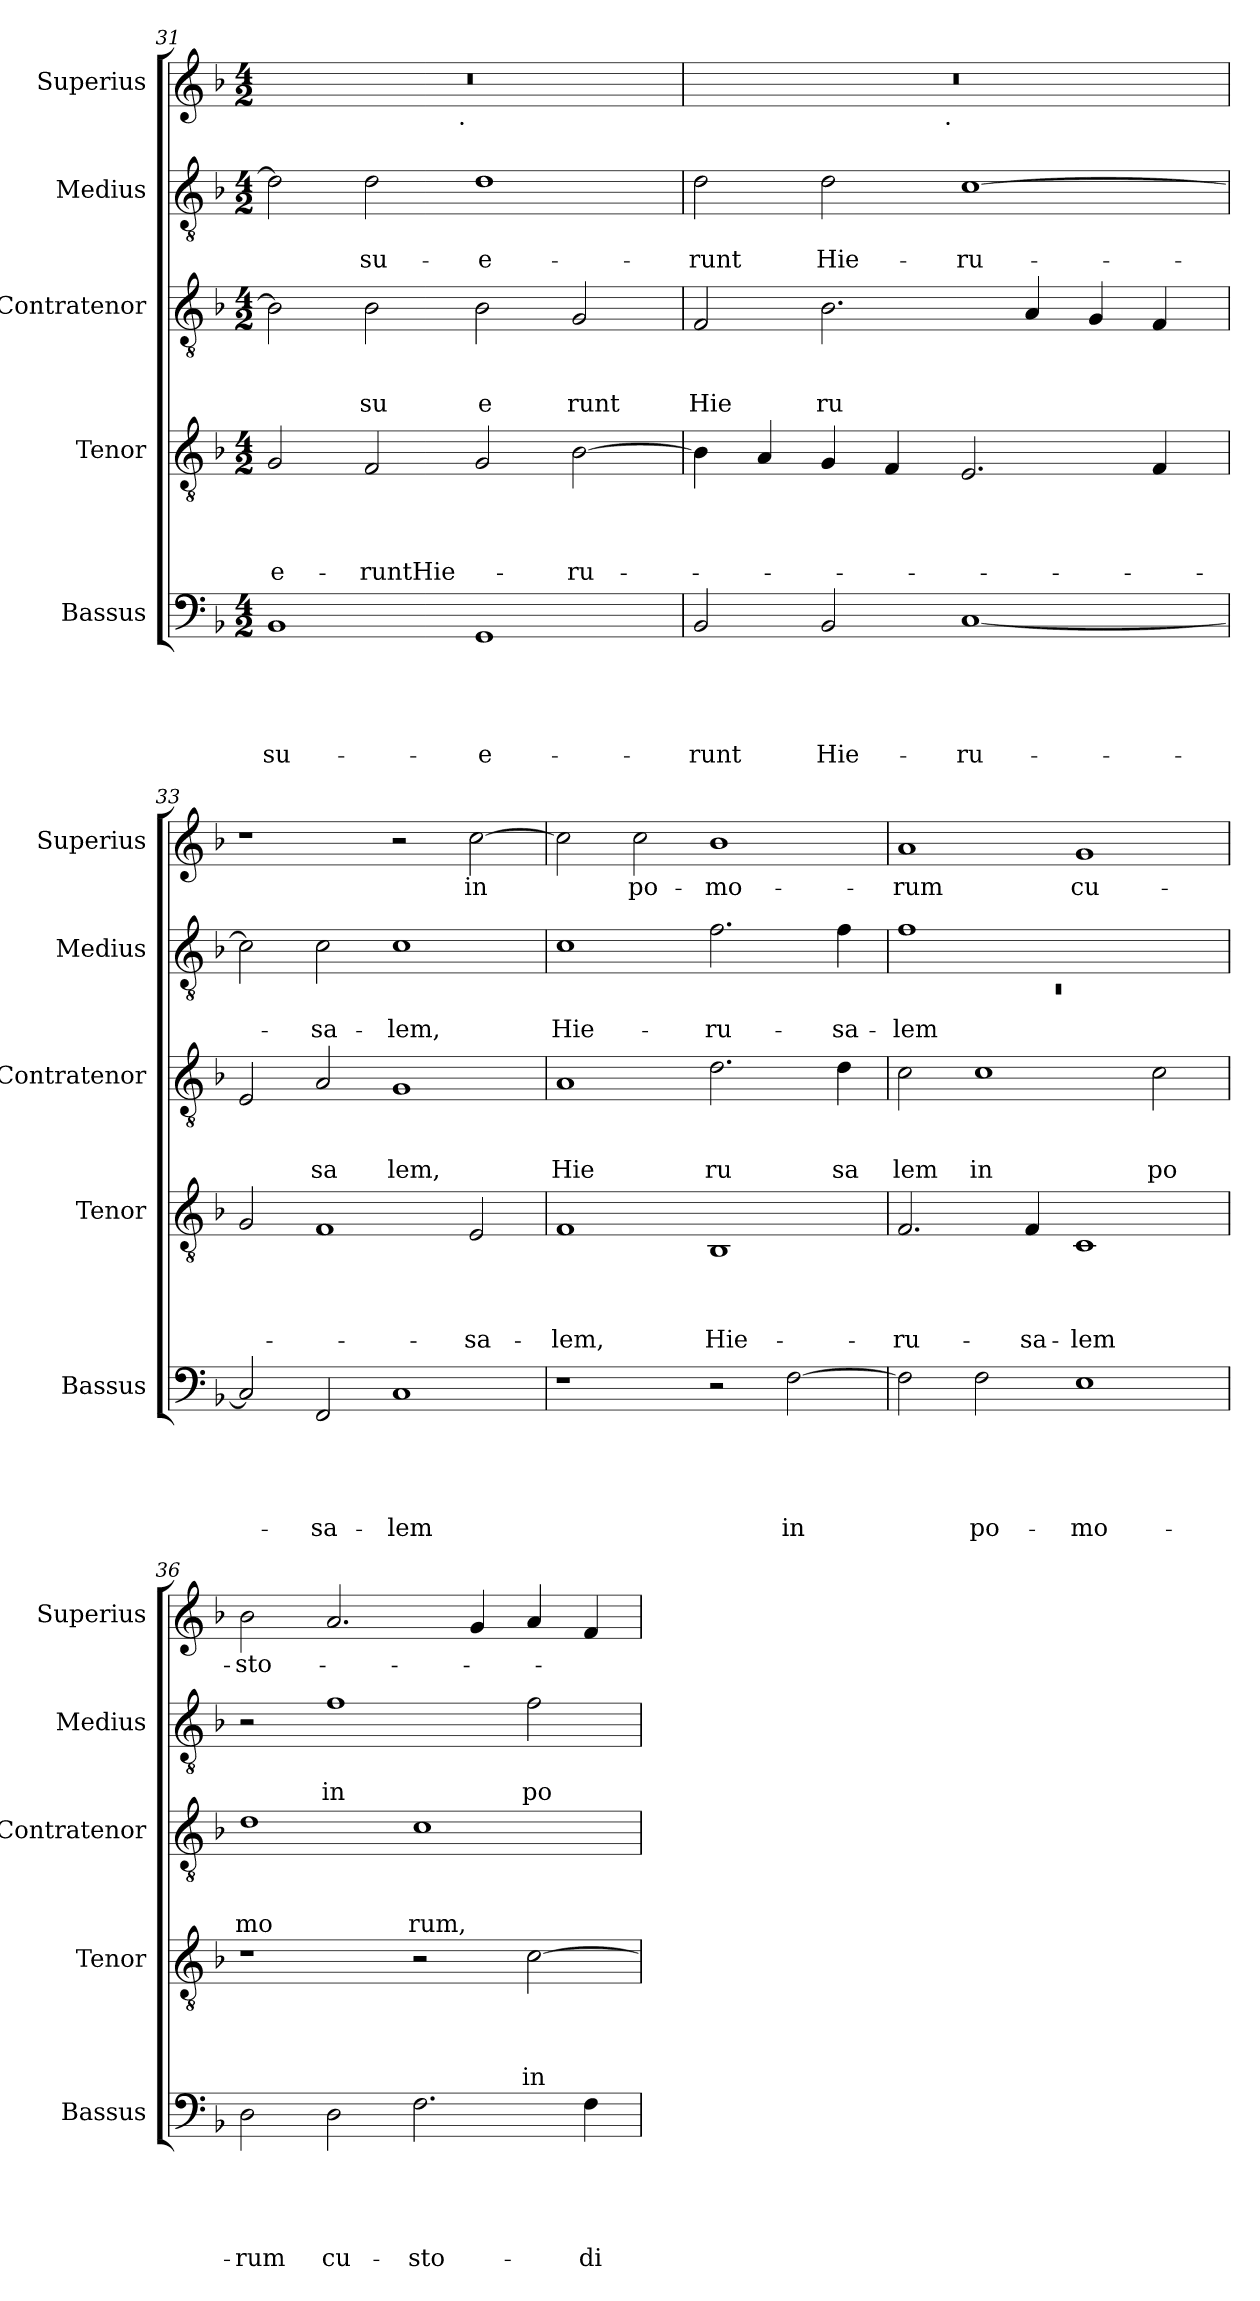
**kern	**text	**text	**text	**text	**text	**kern	**text	**text	**text	**text	**kern	**text	**text	**text	**kern	**text	**text	**kern	**text
*part5	*part5	*part5	*part5	*part5	*part5	*part4	*part4	*part4	*part4	*part4	*part3	*part3	*part3	*part3	*part2	*part2	*part2	*part1	*part1
*staff5	*staff5	*staff5	*staff5	*staff5	*staff5	*staff4	*staff4	*staff4	*staff4	*staff4	*staff3	*staff3	*staff3	*staff3	*staff2	*staff2	*staff2	*staff1	*staff1
*I"Bassus	*	*	*	*	*	*I"Tenor	*	*	*	*	*I"Contratenor	*	*	*	*I"Medius	*	*	*I"Superius	*
*I'Bassus	*	*	*	*	*	*I'Tenor	*	*	*	*	*I'Contratenor	*	*	*	*I'Medius	*	*	*I'Superius	*
*clefF4	*	*	*	*	*	*clefGv2	*	*	*	*	*clefGv2	*	*	*	*clefGv2	*	*	*clefG2	*
*k[b-]	*	*	*	*	*	*k[b-]	*	*	*	*	*k[b-]	*	*	*	*k[b-]	*	*	*k[b-]	*
*F:	*	*	*	*	*	*F:	*	*	*	*	*F:	*	*	*	*F:	*	*	*F:	*
*M4/2	*	*	*	*	*	*M4/2	*	*	*	*	*M4/2	*	*	*	*M4/2	*	*	*M4/2	*
=31	=31	=31	=31	=31	=31	=31	=31	=31	=31	=31	=31	=31	=31	=31	=31	=31	=31	=31	=31
!	!	!	!	!	!LO:LY:b	!	!	!	!	!LO:LY:b	!	!	!	!	!	!	!	!	!
*	*	*	*	*	*	*	*	*	*	*	*	*	*	*	*	*	*	*^	*
1BB-	.	.	.	.	-su-	2G/	.	.	.	-e-	2B-\]	.	.	.	2d\]	.	.	0r	2ryy	.
!	!	!	!	!	!	!	!	!	!	!LO:LY:b	!	!	!	!LO:LY:b	!	!	!LO:LY:b	!	!	!
.	.	.	.	.	.	2F/	.	.	.	-runtHie-	2B-\	.	.	su	2d\	.	-su-	.	4...ryy	.
!	!	!	!	!	!	!	!	!	!	!	!	!	!	!	!	!	!	!	!LO:TX:b:t=.	!
.	.	.	.	.	.	.	.	.	.	.	.	.	.	.	.	.	.	.	1ryy	.
!	!	!	!	!	!LO:LY:b	!	!	!	!	!	!	!	!	!LO:LY:b	!	!	!LO:LY:b	!	!	!
1GG	.	.	.	.	-e-	2G/	.	.	.	.	2B-\	.	.	e	1d	.	-e-	.	.	.
!	!	!	!	!	!	!	!	!	!	!LO:LY:b	!	!	!	!LO:LY:b	!	!	!	!	!	!
.	.	.	.	.	.	[>2B-\	.	.	.	-ru-	2G/	.	.	runt	.	.	.	.	.	.
.	.	.	.	.	.	.	.	.	.	.	.	.	.	.	.	.	.	.	32ryy	.
=32	=32	=32	=32	=32	=32	=32	=32	=32	=32	=32	=32	=32	=32	=32	=32	=32	=32	=32	=32	=32
!	!	!	!	!	!LO:LY:b	!	!	!	!	!	!	!	!	!LO:LY:b	!	!	!LO:LY:b	!	!	!
2BB-/	.	.	.	.	-runt	4B-\]	.	.	.	.	2F/	.	.	Hie	2d\	.	-runt	0r	2ryy	.
.	.	.	.	.	.	4A/	.	.	.	.	.	.	.	.	.	.	.	.	.	.
!	!	!	!	!	!LO:LY:b	!	!	!	!	!	!	!	!	!LO:LY:b	!	!	!LO:LY:b	!	!	!
2BB-/	.	.	.	.	Hie-	4G/	.	.	.	.	2.B-\	.	.	ru	2d\	.	Hie-	.	4...ryy	.
.	.	.	.	.	.	4F/	.	.	.	.	.	.	.	.	.	.	.	.	.	.
!	!	!	!	!	!	!	!	!	!	!	!	!	!	!	!	!	!	!	!LO:TX:b:t=.	!
.	.	.	.	.	.	.	.	.	.	.	.	.	.	.	.	.	.	.	1ryy	.
!	!	!	!	!	!LO:LY:b	!	!	!	!	!	!	!	!	!	!	!	!LO:LY:b	!	!	!
[<1C	.	.	.	.	-ru-	2.E/	.	.	.	.	.	.	.	.	[>1c	.	-ru-	.	.	.
.	.	.	.	.	.	.	.	.	.	.	4A/	.	.	.	.	.	.	.	.	.
.	.	.	.	.	.	.	.	.	.	.	4G/	.	.	.	.	.	.	.	.	.
.	.	.	.	.	.	4F/	.	.	.	.	4F/	.	.	.	.	.	.	.	.	.
.	.	.	.	.	.	.	.	.	.	.	.	.	.	.	.	.	.	.	32ryy	.
*	*	*	*	*	*	*	*	*	*	*	*	*	*	*	*	*	*	*v	*v	*
=33	=33	=33	=33	=33	=33	=33	=33	=33	=33	=33	=33	=33	=33	=33	=33	=33	=33	=33	=33
2C/]	.	.	.	.	.	2G/	.	.	.	.	2E/	.	.	.	2c\]	.	.	1r	.
!	!	!	!	!	!LO:LY:b	!	!	!	!	!	!	!	!	!LO:LY:b	!	!	!LO:LY:b	!	!
2FF/	.	.	.	.	-sa-	1F	.	.	.	.	2A/	.	.	sa	2c\	.	-sa-	.	.
!	!	!	!	!	!LO:LY:b	!	!	!	!	!	!	!	!	!LO:LY:b	!	!	!LO:LY:b	!	!
1C	.	.	.	.	-lem	.	.	.	.	.	1G	.	.	lem,	1c	.	-lem,	2r	.
!	!	!	!	!	!	!	!	!	!	!LO:LY:b	!	!	!	!	!	!	!	!	!LO:LY:b
.	.	.	.	.	.	2E/	.	.	.	-sa-	.	.	.	.	.	.	.	[>2cc\	in
=34	=34	=34	=34	=34	=34	=34	=34	=34	=34	=34	=34	=34	=34	=34	=34	=34	=34	=34	=34
!	!	!	!	!	!	!	!	!	!	!LO:LY:b	!	!	!	!LO:LY:b	!	!	!LO:LY:b	!	!
1r	.	.	.	.	.	1F	.	.	.	-lem,	1A	.	.	Hie	1c	.	Hie-	2cc\]	.
!	!	!	!	!	!	!	!	!	!	!	!	!	!	!	!	!	!	!	!LO:LY:b
.	.	.	.	.	.	.	.	.	.	.	.	.	.	.	.	.	.	2cc\	po-
!	!	!	!	!	!	!	!	!	!	!LO:LY:b	!	!	!	!LO:LY:b	!	!	!LO:LY:b	!	!LO:LY:b
2r	.	.	.	.	.	1BB-	.	.	.	Hie-	2.d\	.	.	ru	2.f\	.	-ru-	1b-	-mo-
!	!	!	!	!	!LO:LY:b	!	!	!	!	!	!	!	!	!	!	!	!	!	!
[>2F\	.	.	.	.	in	.	.	.	.	.	.	.	.	.	.	.	.	.	.
!	!	!	!	!	!	!	!	!	!	!	!	!	!	!LO:LY:b	!	!	!LO:LY:b	!	!
.	.	.	.	.	.	.	.	.	.	.	4d\	.	.	sa	4f\	.	-sa-	.	.
=35	=35	=35	=35	=35	=35	=35	=35	=35	=35	=35	=35	=35	=35	=35	=35	=35	=35	=35	=35
*	*	*	*	*	*	*	*	*	*	*	*	*	*	*	*^	*	*	*	*
!	!	!	!	!	!	!	!	!	!	!LO:LY:b	!	!	!	!LO:LY:b	!	!LO:N:vis=1	!	!LO:LY:b	!	!LO:LY:b
2F\]	.	.	.	.	.	2.F/	.	.	.	-ru-	2c\	.	.	lem	1f	0rC	.	-lem	1a	-rum
!	!	!	!	!	!LO:LY:b	!	!	!	!	!	!	!	!	!LO:LY:b	!	!	!	!	!	!
2F\	.	.	.	.	po-	.	.	.	.	.	1c	.	.	in	.	.	.	.	.	.
!	!	!	!	!	!	!	!	!	!	!LO:LY:b	!	!	!	!	!	!	!	!	!	!
.	.	.	.	.	.	4F/	.	.	.	-sa-	.	.	.	.	.	.	.	.	.	.
!	!	!	!	!	!LO:LY:b	!	!	!	!	!LO:LY:b	!	!	!	!	!	!	!	!	!	!LO:LY:b
1E	.	.	.	.	-mo-	1C	.	.	.	-lem	.	.	.	.	1ryy	.	.	.	1g	cu-
!	!	!	!	!	!	!	!	!	!	!	!	!	!	!LO:LY:b	!	!	!	!	!	!
.	.	.	.	.	.	.	.	.	.	.	2c\	.	.	po	.	.	.	.	.	.
*	*	*	*	*	*	*	*	*	*	*	*	*	*	*	*v	*v	*	*	*	*
=36	=36	=36	=36	=36	=36	=36	=36	=36	=36	=36	=36	=36	=36	=36	=36	=36	=36	=36	=36
!	!	!	!	!	!LO:LY:b	!	!	!	!	!	!	!	!	!LO:LY:b	!	!	!	!	!LO:LY:b
2D\	.	.	.	.	-rum	1r	.	.	.	.	1d	.	.	mo	2r	.	.	2b-\	-sto-
!	!	!	!	!	!LO:LY:b	!	!	!	!	!	!	!	!	!	!	!	!LO:LY:b	!	!
2D\	.	.	.	.	cu-	.	.	.	.	.	.	.	.	.	1f	.	in	2.a/	.
!	!	!	!	!	!LO:LY:b	!	!	!	!	!	!	!	!	!LO:LY:b	!	!	!	!	!
2.F\	.	.	.	.	-sto-	2r	.	.	.	.	1c	.	.	rum,	.	.	.	.	.
.	.	.	.	.	.	.	.	.	.	.	.	.	.	.	.	.	.	4g/	.
!	!	!	!	!	!	!	!	!	!	!LO:LY:b	!	!	!	!	!	!	!LO:LY:b	!	!
.	.	.	.	.	.	[>2c\	.	.	.	in	.	.	.	.	2f\	.	po-	4a/	.
!	!	!	!	!	!LO:LY:b	!	!	!	!	!	!	!	!	!	!	!	!	!	!
4F\	.	.	.	.	-di-	.	.	.	.	.	.	.	.	.	.	.	.	4f/	.
=	=	=	=	=	=	=	=	=	=	=	=	=	=	=	=	=	=	=	=
*-	*-	*-	*-	*-	*-	*-	*-	*-	*-	*-	*-	*-	*-	*-	*-	*-	*-	*-	*-
